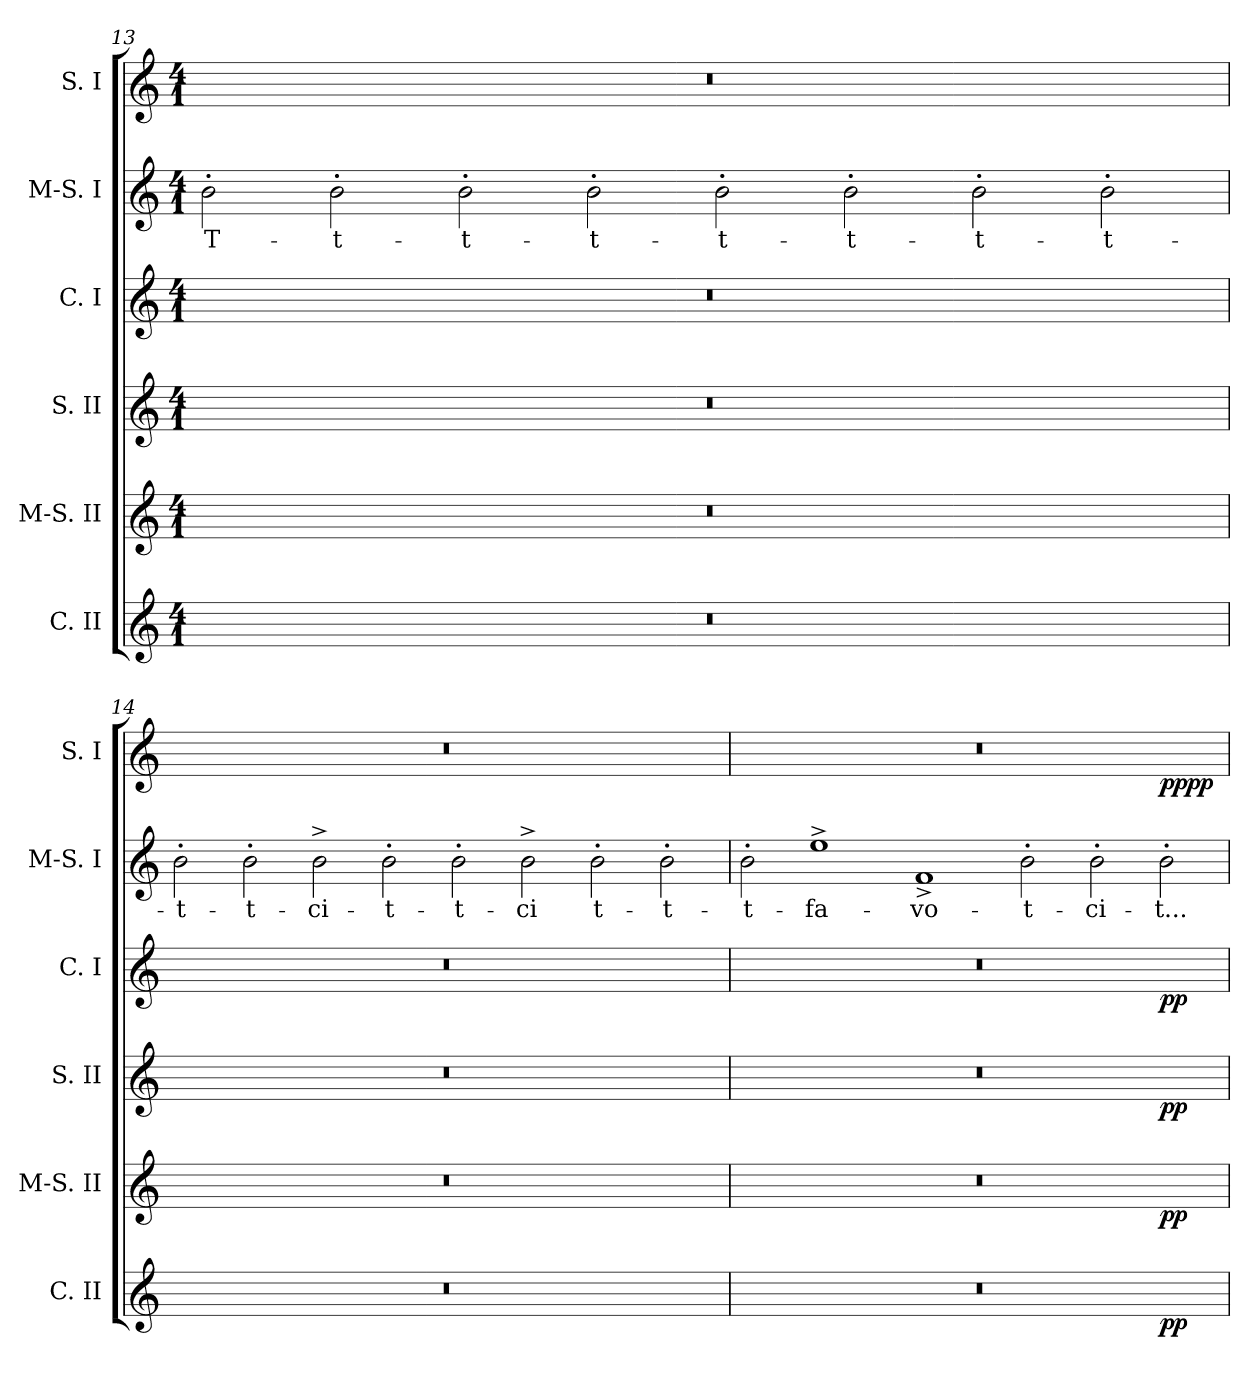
**kern	**dynam	**kern	**dynam	**kern	**dynam	**kern	**dynam	**kern	**text	**kern	**dynam
*part6	*part6	*part5	*part5	*part4	*part4	*part3	*part3	*part2	*part2	*part1	*part1
*staff6	*staff6	*staff5	*staff5	*staff4	*staff4	*staff3	*staff3	*staff2	*staff2	*staff1	*staff1
*I"C. II	*	*I"M-S. II	*	*I"S. II	*	*I"C. I	*	*I"M-S. I	*	*I"S. I	*
*I'C. II	*	*I'M-S. II	*	*I'S. II	*	*I'C. I	*	*I'M-S. I	*	*I'S. I	*
!!LO:PB:g=z
*clefG2	*	*clefG2	*	*clefG2	*	*clefG2	*	*clefG2	*	*clefG2	*
*k[]	*	*k[]	*	*k[]	*	*k[]	*	*k[]	*	*k[]	*
*C:	*	*C:	*	*C:	*	*C:	*	*C:	*	*C:	*
*M4/1	*	*M4/1	*	*M4/1	*	*M4/1	*	*M4/1	*	*M4/1	*
=13	=13	=13	=13	=13	=13	=13	=13	=13	=13	=13	=13
!LO:N:vis=1	!	!LO:N:vis=1	!	!LO:N:vis=1	!	!LO:N:vis=1	!	!	!	!	!
!	!	!	!	!	!	!	!	!	!LO:LY:b:color=#000000	!LO:N:vis=1	!
00r	.	00r	.	00r	.	00r	.	2b'i\	T-	00r	.
!	!	!	!	!	!	!	!	!	!LO:LY:b:color=#000000	!	!
.	.	.	.	.	.	.	.	2b'i\	-t-	.	.
!	!	!	!	!	!	!	!	!	!LO:LY:b:color=#000000	!	!
.	.	.	.	.	.	.	.	2b'i\	-t-	.	.
!	!	!	!	!	!	!	!	!	!LO:LY:b:color=#000000	!	!
.	.	.	.	.	.	.	.	2b'i\	-t-	.	.
!	!	!	!	!	!	!	!	!	!LO:LY:b:color=#000000	!	!
.	.	.	.	.	.	.	.	2b'i\	-t-	.	.
!	!	!	!	!	!	!	!	!	!LO:LY:b:color=#000000	!	!
.	.	.	.	.	.	.	.	2b'i\	-t-	.	.
!	!	!	!	!	!	!	!	!	!LO:LY:b:color=#000000	!	!
.	.	.	.	.	.	.	.	2b'i\	-t-	.	.
!	!	!	!	!	!	!	!	!	!LO:LY:b:color=#000000	!	!
.	.	.	.	.	.	.	.	2b'i\	-t-	.	.
=14	=14	=14	=14	=14	=14	=14	=14	=14	=14	=14	=14
!LO:N:vis=1	!	!LO:N:vis=1	!	!LO:N:vis=1	!	!LO:N:vis=1	!	!	!	!	!
!	!	!	!	!	!	!	!	!	!LO:LY:b:color=#000000	!LO:N:vis=1	!
00r	.	00r	.	00r	.	00r	.	2b'i\	-t-	00r	.
!	!	!	!	!	!	!	!	!	!LO:LY:b:color=#000000	!	!
.	.	.	.	.	.	.	.	2b'i\	-t-	.	.
!	!	!	!	!	!	!	!	!	!LO:LY:b:color=#000000	!	!
.	.	.	.	.	.	.	.	2b^i\	-ci-	.	.
!	!	!	!	!	!	!	!	!	!LO:LY:b:color=#000000	!	!
.	.	.	.	.	.	.	.	2b'i\	-t-	.	.
!	!	!	!	!	!	!	!	!	!LO:LY:b:color=#000000	!	!
.	.	.	.	.	.	.	.	2b'i\	-t-	.	.
!	!	!	!	!	!	!	!	!	!LO:LY:b:color=#000000	!	!
.	.	.	.	.	.	.	.	2b^i\	-ci	.	.
!	!	!	!	!	!	!	!	!	!LO:LY:b:color=#000000	!	!
.	.	.	.	.	.	.	.	2b'i\	t-	.	.
!	!	!	!	!	!	!	!	!	!LO:LY:b:color=#000000	!	!
.	.	.	.	.	.	.	.	2b'i\	-t-	.	.
!!LO:LB:g=z
=15	=15	=15	=15	=15	=15	=15	=15	=15	=15	=15	=15
!LO:N:vis=1	!	!LO:N:vis=1	!	!LO:N:vis=1	!	!LO:N:vis=1	!	!	!	!	!
!	!	!	!	!	!	!	!	!	!LO:LY:b:color=#000000	!LO:N:vis=1	!
*^	*	*^	*	*^	*	*^	*	*	*	*^	*
00r	2%7ryy	.	00r	2%7ryy	.	00r	2%7ryy	.	00r	2%7ryy	.	2b'i\	-t-	00r	2%7ryy	.
!	!	!	!	!	!	!	!	!	!	!	!	!	!LO:LY:b:color=#000000	!	!	!
.	.	.	.	.	.	.	.	.	.	.	.	1ee^i	-fa-	.	.	.
!	!	!	!	!	!	!	!	!	!	!	!	!	!LO:LY:b:color=#000000	!	!	!
.	.	.	.	.	.	.	.	.	.	.	.	1f^i	-vo-	.	.	.
!	!	!	!	!	!	!	!	!	!	!	!	!	!LO:LY:b:color=#000000	!	!	!
.	.	.	.	.	.	.	.	.	.	.	.	2b'i\	-t-	.	.	.
!	!	!	!	!	!	!	!	!	!	!	!	!	!LO:LY:b:color=#000000	!	!	!
.	.	.	.	.	.	.	.	.	.	.	.	2b'i\	-ci-	.	.	.
!	!	!	!	!	!	!	!	!	!	!	!	!	!LO:LY:b:color=#000000	!	!	!
.	2ryy	pp	.	2ryy	pp	.	2ryy	pp	.	2ryy	pp	2b'i\	-t...	.	2ryy	pp pp
*v	*v	*	*	*	*	*v	*v	*	*v	*v	*	*	*	*v	*v	*
*	*	*v	*v	*	*	*	*	*	*	*	*	*
=	=	=	=	=	=	=	=	=	=	=	=
*-	*-	*-	*-	*-	*-	*-	*-	*-	*-	*-	*-
